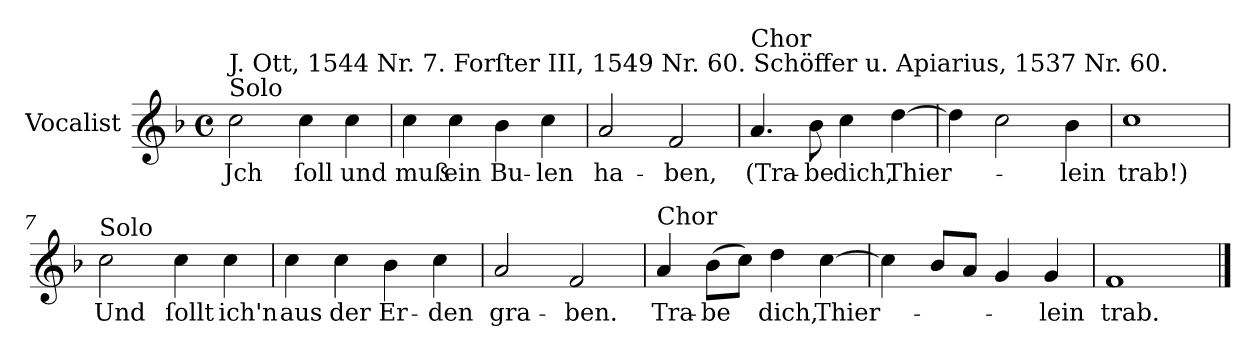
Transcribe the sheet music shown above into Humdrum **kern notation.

**kern	**text
*part1	*part1
*staff1	*staff1
*I"Vocalist	*
*k[b-]	*
*F:	*
*M4/4	*
*met(c)	*
=1	=1
!LO:TX:a:t=Solo	!
!LO:TX:a:t=J. Ott, 1544 Nr. 7. Forſter III, 1549 Nr. 60. Schöffer u. Apiarius, 1537 Nr. 60.	!
2cc	Jch
4cc	ſoll
4cc	und
=2	=2
4cc	muß
4cc	ein
4b-	Bu-
4cc	-len
=3	=3
2a	ha-
2f	-ben,
=4	=4
!LO:TX:a:t=Chor	!
4.a	(Tra-
8b-	-be
4cc	dich,
[4dd	Thier-
=5	=5
4dd]	.
2cc	.
4b-	-lein
=6	=6
1cc	trab!)
=7	=7
!LO:TX:a:t=Solo	!
2cc	Und
4cc	ſollt
4cc	ich'n
=8	=8
4cc	aus
4cc	der
4b-	Er-
4cc	-den
=9	=9
2a	gra-
2f	-ben.
=10	=10
!LO:TX:a:t=Chor	!
4a	Tra-
(8b-L	-be
8ccJ)	.
4dd	dich,
[4cc	Thier-
=11	=11
4cc]	.
8b-L	.
8aJ	.
4g	.
4g	-lein
=12	=12
1f	trab.
==	==
*-	*-
